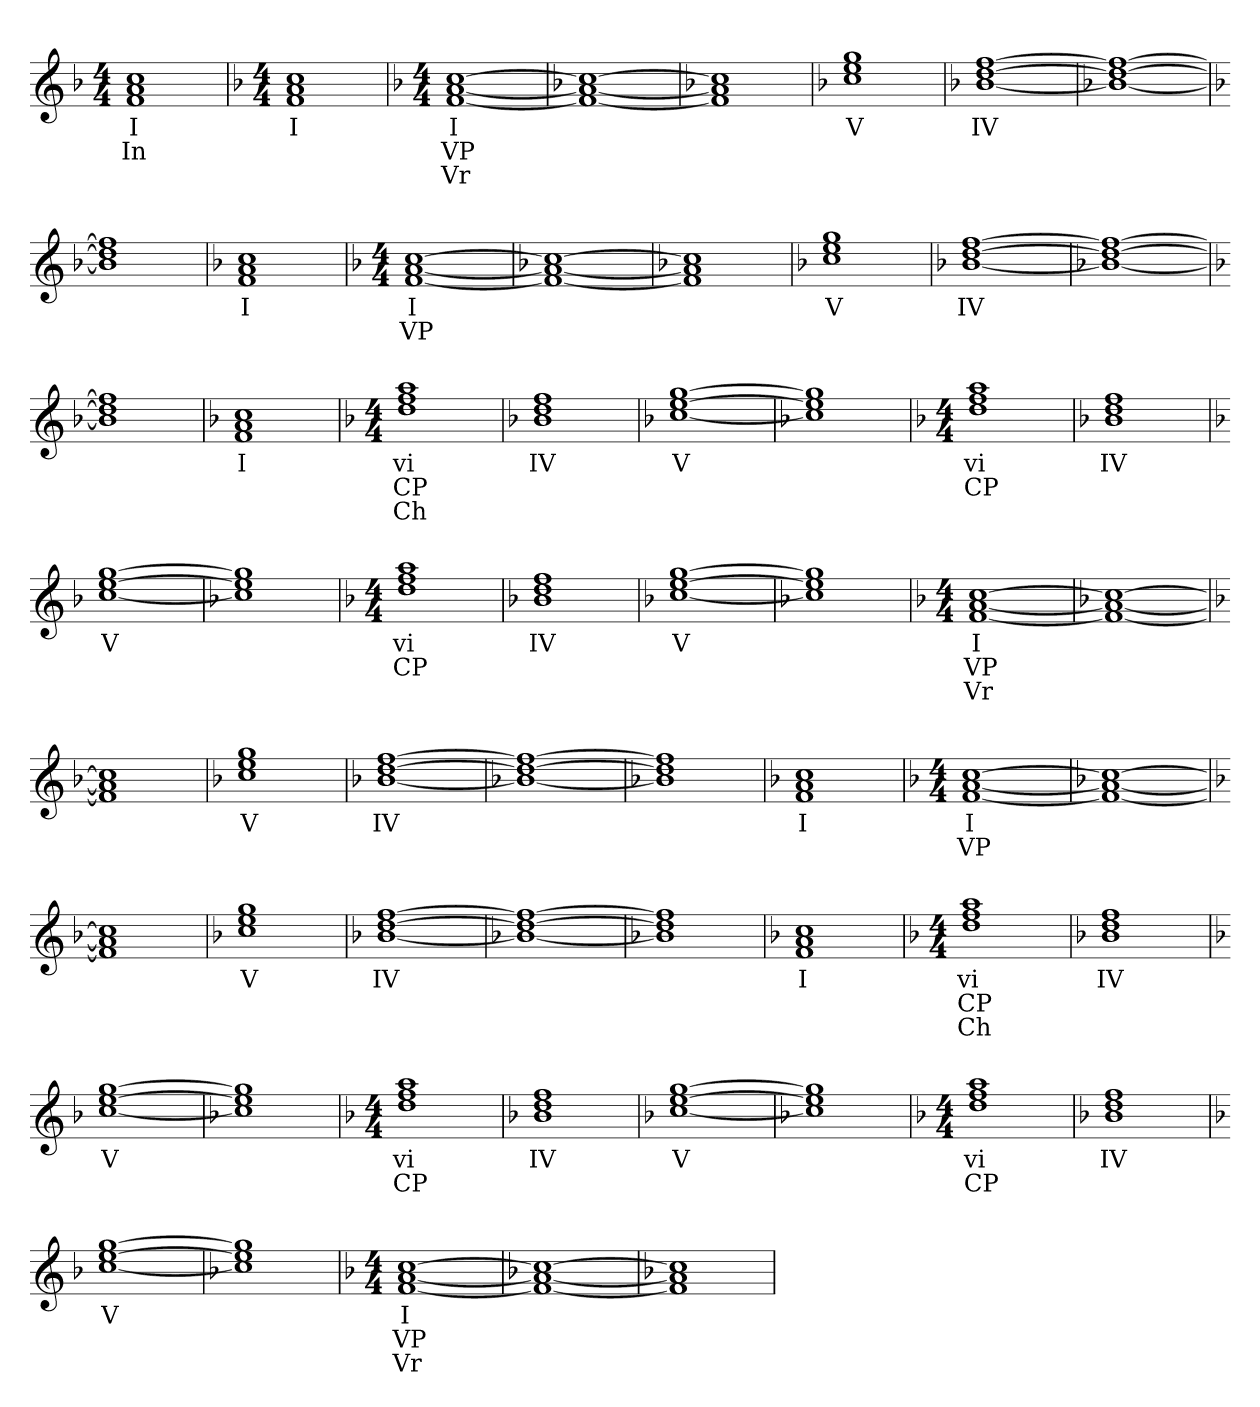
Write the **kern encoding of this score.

**kern	**text	**text	**text
*part1	*part1	*part1	*part1
*staff1	*staff1	*staff1	*staff1
*k[b-]	*	*	*
*F:	*	*	*
*M4/4	*	*	*
=	=	=	=
1f 1a 1cc	I	In	.
=	=	=	=
*k[b-]	*	*	*
*F:	*	*	*
*M4/4	*	*	*
1f 1a 1cc	I	.	.
=	=	=	=
*k[b-]	*	*	*
*F:	*	*	*
*M4/4	*	*	*
[1f [1a [1cc	I	VP	Vr
=	=	=	=
*k[b-]	*	*	*
*F:	*	*	*
1f_ 1a_ 1cc_	.	.	.
=	=	=	=
*k[b-]	*	*	*
*F:	*	*	*
1f] 1a] 1cc]	.	.	.
=	=	=	=
*k[b-]	*	*	*
*F:	*	*	*
1cc 1ee 1gg	V	.	.
=	=	=	=
*k[b-]	*	*	*
*F:	*	*	*
[1b- [1dd [1ff	IV	.	.
=	=	=	=
*k[b-]	*	*	*
*F:	*	*	*
1b-_ 1dd_ 1ff_	.	.	.
=	=	=	=
*k[b-]	*	*	*
*F:	*	*	*
1b-] 1dd] 1ff]	.	.	.
=	=	=	=
*k[b-]	*	*	*
*F:	*	*	*
1f 1a 1cc	I	.	.
=	=	=	=
*k[b-]	*	*	*
*F:	*	*	*
*M4/4	*	*	*
[1f [1a [1cc	I	VP	.
=	=	=	=
*k[b-]	*	*	*
*F:	*	*	*
1f_ 1a_ 1cc_	.	.	.
=	=	=	=
*k[b-]	*	*	*
*F:	*	*	*
1f] 1a] 1cc]	.	.	.
=	=	=	=
*k[b-]	*	*	*
*F:	*	*	*
1cc 1ee 1gg	V	.	.
=	=	=	=
*k[b-]	*	*	*
*F:	*	*	*
[1b- [1dd [1ff	IV	.	.
=	=	=	=
*k[b-]	*	*	*
*F:	*	*	*
1b-_ 1dd_ 1ff_	.	.	.
=	=	=	=
*k[b-]	*	*	*
*F:	*	*	*
1b-] 1dd] 1ff]	.	.	.
=	=	=	=
*k[b-]	*	*	*
*F:	*	*	*
1f 1a 1cc	I	.	.
=	=	=	=
*k[b-]	*	*	*
*F:	*	*	*
*M4/4	*	*	*
1dd 1ff 1aa	vi	CP	Ch
=	=	=	=
*k[b-]	*	*	*
*F:	*	*	*
1b- 1dd 1ff	IV	.	.
=	=	=	=
*k[b-]	*	*	*
*F:	*	*	*
[1cc [1ee [1gg	V	.	.
=	=	=	=
*k[b-]	*	*	*
*F:	*	*	*
1cc] 1ee] 1gg]	.	.	.
=	=	=	=
*k[b-]	*	*	*
*F:	*	*	*
*M4/4	*	*	*
1dd 1ff 1aa	vi	CP	.
=	=	=	=
*k[b-]	*	*	*
*F:	*	*	*
1b- 1dd 1ff	IV	.	.
=	=	=	=
*k[b-]	*	*	*
*F:	*	*	*
[1cc [1ee [1gg	V	.	.
=	=	=	=
*k[b-]	*	*	*
*F:	*	*	*
1cc] 1ee] 1gg]	.	.	.
=	=	=	=
*k[b-]	*	*	*
*F:	*	*	*
*M4/4	*	*	*
1dd 1ff 1aa	vi	CP	.
=	=	=	=
*k[b-]	*	*	*
*F:	*	*	*
1b- 1dd 1ff	IV	.	.
=	=	=	=
*k[b-]	*	*	*
*F:	*	*	*
[1cc [1ee [1gg	V	.	.
=	=	=	=
*k[b-]	*	*	*
*F:	*	*	*
1cc] 1ee] 1gg]	.	.	.
=	=	=	=
*k[b-]	*	*	*
*F:	*	*	*
*M4/4	*	*	*
[1f [1a [1cc	I	VP	Vr
=	=	=	=
*k[b-]	*	*	*
*F:	*	*	*
1f_ 1a_ 1cc_	.	.	.
=	=	=	=
*k[b-]	*	*	*
*F:	*	*	*
1f] 1a] 1cc]	.	.	.
=	=	=	=
*k[b-]	*	*	*
*F:	*	*	*
1cc 1ee 1gg	V	.	.
=	=	=	=
*k[b-]	*	*	*
*F:	*	*	*
[1b- [1dd [1ff	IV	.	.
=	=	=	=
*k[b-]	*	*	*
*F:	*	*	*
1b-_ 1dd_ 1ff_	.	.	.
=	=	=	=
*k[b-]	*	*	*
*F:	*	*	*
1b-] 1dd] 1ff]	.	.	.
=	=	=	=
*k[b-]	*	*	*
*F:	*	*	*
1f 1a 1cc	I	.	.
=	=	=	=
*k[b-]	*	*	*
*F:	*	*	*
*M4/4	*	*	*
[1f [1a [1cc	I	VP	.
=	=	=	=
*k[b-]	*	*	*
*F:	*	*	*
1f_ 1a_ 1cc_	.	.	.
=	=	=	=
*k[b-]	*	*	*
*F:	*	*	*
1f] 1a] 1cc]	.	.	.
=	=	=	=
*k[b-]	*	*	*
*F:	*	*	*
1cc 1ee 1gg	V	.	.
=	=	=	=
*k[b-]	*	*	*
*F:	*	*	*
[1b- [1dd [1ff	IV	.	.
=	=	=	=
*k[b-]	*	*	*
*F:	*	*	*
1b-_ 1dd_ 1ff_	.	.	.
=	=	=	=
*k[b-]	*	*	*
*F:	*	*	*
1b-] 1dd] 1ff]	.	.	.
=	=	=	=
*k[b-]	*	*	*
*F:	*	*	*
1f 1a 1cc	I	.	.
=	=	=	=
*k[b-]	*	*	*
*F:	*	*	*
*M4/4	*	*	*
1dd 1ff 1aa	vi	CP	Ch
=	=	=	=
*k[b-]	*	*	*
*F:	*	*	*
1b- 1dd 1ff	IV	.	.
=	=	=	=
*k[b-]	*	*	*
*F:	*	*	*
[1cc [1ee [1gg	V	.	.
=	=	=	=
*k[b-]	*	*	*
*F:	*	*	*
1cc] 1ee] 1gg]	.	.	.
=	=	=	=
*k[b-]	*	*	*
*F:	*	*	*
*M4/4	*	*	*
1dd 1ff 1aa	vi	CP	.
=	=	=	=
*k[b-]	*	*	*
*F:	*	*	*
1b- 1dd 1ff	IV	.	.
=	=	=	=
*k[b-]	*	*	*
*F:	*	*	*
[1cc [1ee [1gg	V	.	.
=	=	=	=
*k[b-]	*	*	*
*F:	*	*	*
1cc] 1ee] 1gg]	.	.	.
=	=	=	=
*k[b-]	*	*	*
*F:	*	*	*
*M4/4	*	*	*
1dd 1ff 1aa	vi	CP	.
=	=	=	=
*k[b-]	*	*	*
*F:	*	*	*
1b- 1dd 1ff	IV	.	.
=	=	=	=
*k[b-]	*	*	*
*F:	*	*	*
[1cc [1ee [1gg	V	.	.
=	=	=	=
*k[b-]	*	*	*
*F:	*	*	*
1cc] 1ee] 1gg]	.	.	.
=	=	=	=
*k[b-]	*	*	*
*F:	*	*	*
*M4/4	*	*	*
[1f [1a [1cc	I	VP	Vr
=	=	=	=
*k[b-]	*	*	*
*F:	*	*	*
1f_ 1a_ 1cc_	.	.	.
=	=	=	=
*k[b-]	*	*	*
*F:	*	*	*
1f] 1a] 1cc]	.	.	.
=	=	=	=
*-	*-	*-	*-
